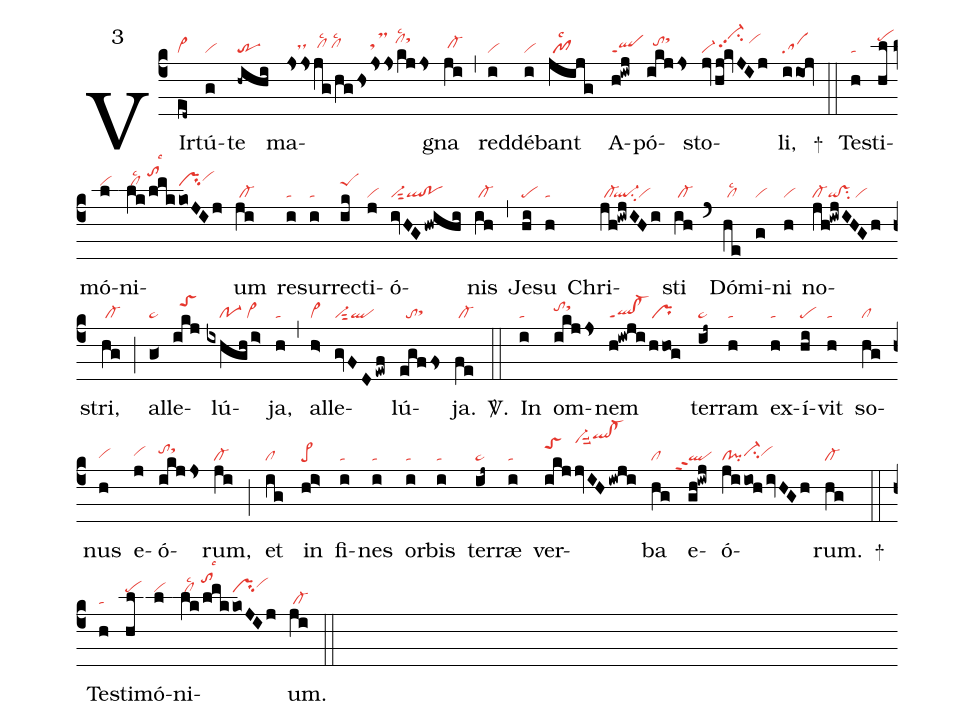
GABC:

mode:3;
nabc-lines:1;
%%
(c4)
VIr(ed~|cl~)tú(g|vi)te(-hihi|tr)
ma(jssjg/hghs|///dshh///clhhlsc2/clhhlsc2|jsskjjs|tsMhh//clhjlsc2sthk)gna(ji|/cl-hh) (,)
red(i|vi)dé(i|vi)bant(jijg|/pf1lsc2) A(h!iwj|qlppt1)pó(ikjjs|//tohisthk)sto(jvhj!kvJIj|vi-/vi-hlpp2su2/vihj)li,(iiOj|sa) +(::)
Te(h|ta)sti(hl|pehk)mó(l|vihk)ni(lk/lmk|/clhklsc2//tohplsc3|koJIj|prhk`vihmpp1)um(ji|/cl-)
re(i|ta)sur(i|ta)re(ik|peShk)cti(j|vi)ó(ivHGhwihi|vi-sut2ql!po)nis(ih|/cl-) (,)
Je(hi|pe)su(h|ta) Chri(jh!iwjIHi|/cl-``ql-su2```vi)sti(ih|/cl-) (`)
Dó(he|/cllsc2)mi(g|vi)ni(h|vi) no(jh!iwjIHGh|cl-qi!vssu2/vi)stri,(hg|/cl-) (;)
al(g<|pe~)le(ikj|//toShk)lú(ixhgh/i>|////po-1/vi>)ja,(h|ta) (,)
al(h>|vi>)le(gvFDewf|vi-sut2ql)lú(egffs|//tosthh)ja.(fe|/cl-) <sp>V/</sp>.(::)
In(i|ta) om(ikjjs|tohisthj)nem(h!iwji/hho!g|ql!cl-ppt1pr) ter(ij~|ta>)ram(h|ta) ex(h|ta)í(hi|pe)vit(h|ta) so(hg|cl)nus(h|vihg) e(j|vihh)ó(ikjjs|tohisthj)rum,(ji|cl-) (;)
et(ig|cl) in(h!i>|pe>) fi(i|ta)nes(i|ta) or(i|ta)bis(i|ta) ter(ij~|ta>)ræ(i|ta) ver(ikj|toShk|jvIHiwji|vi-hmsuu2qlhp!cl-hp)ba(hg|cl) e(gh!iwj|````qlppt2)ó(jiio!hivHGh|cl!pici-hhvihh)rum.(hg|cl-) +(::)
Te(h|ta)sti(hl|pehk)mó(l|vihk)ni(lk/lmk|/clhklsc2//tohplsc3|koJIj|prhk`vihmpp1)um.(ji|/cl-) (::)
